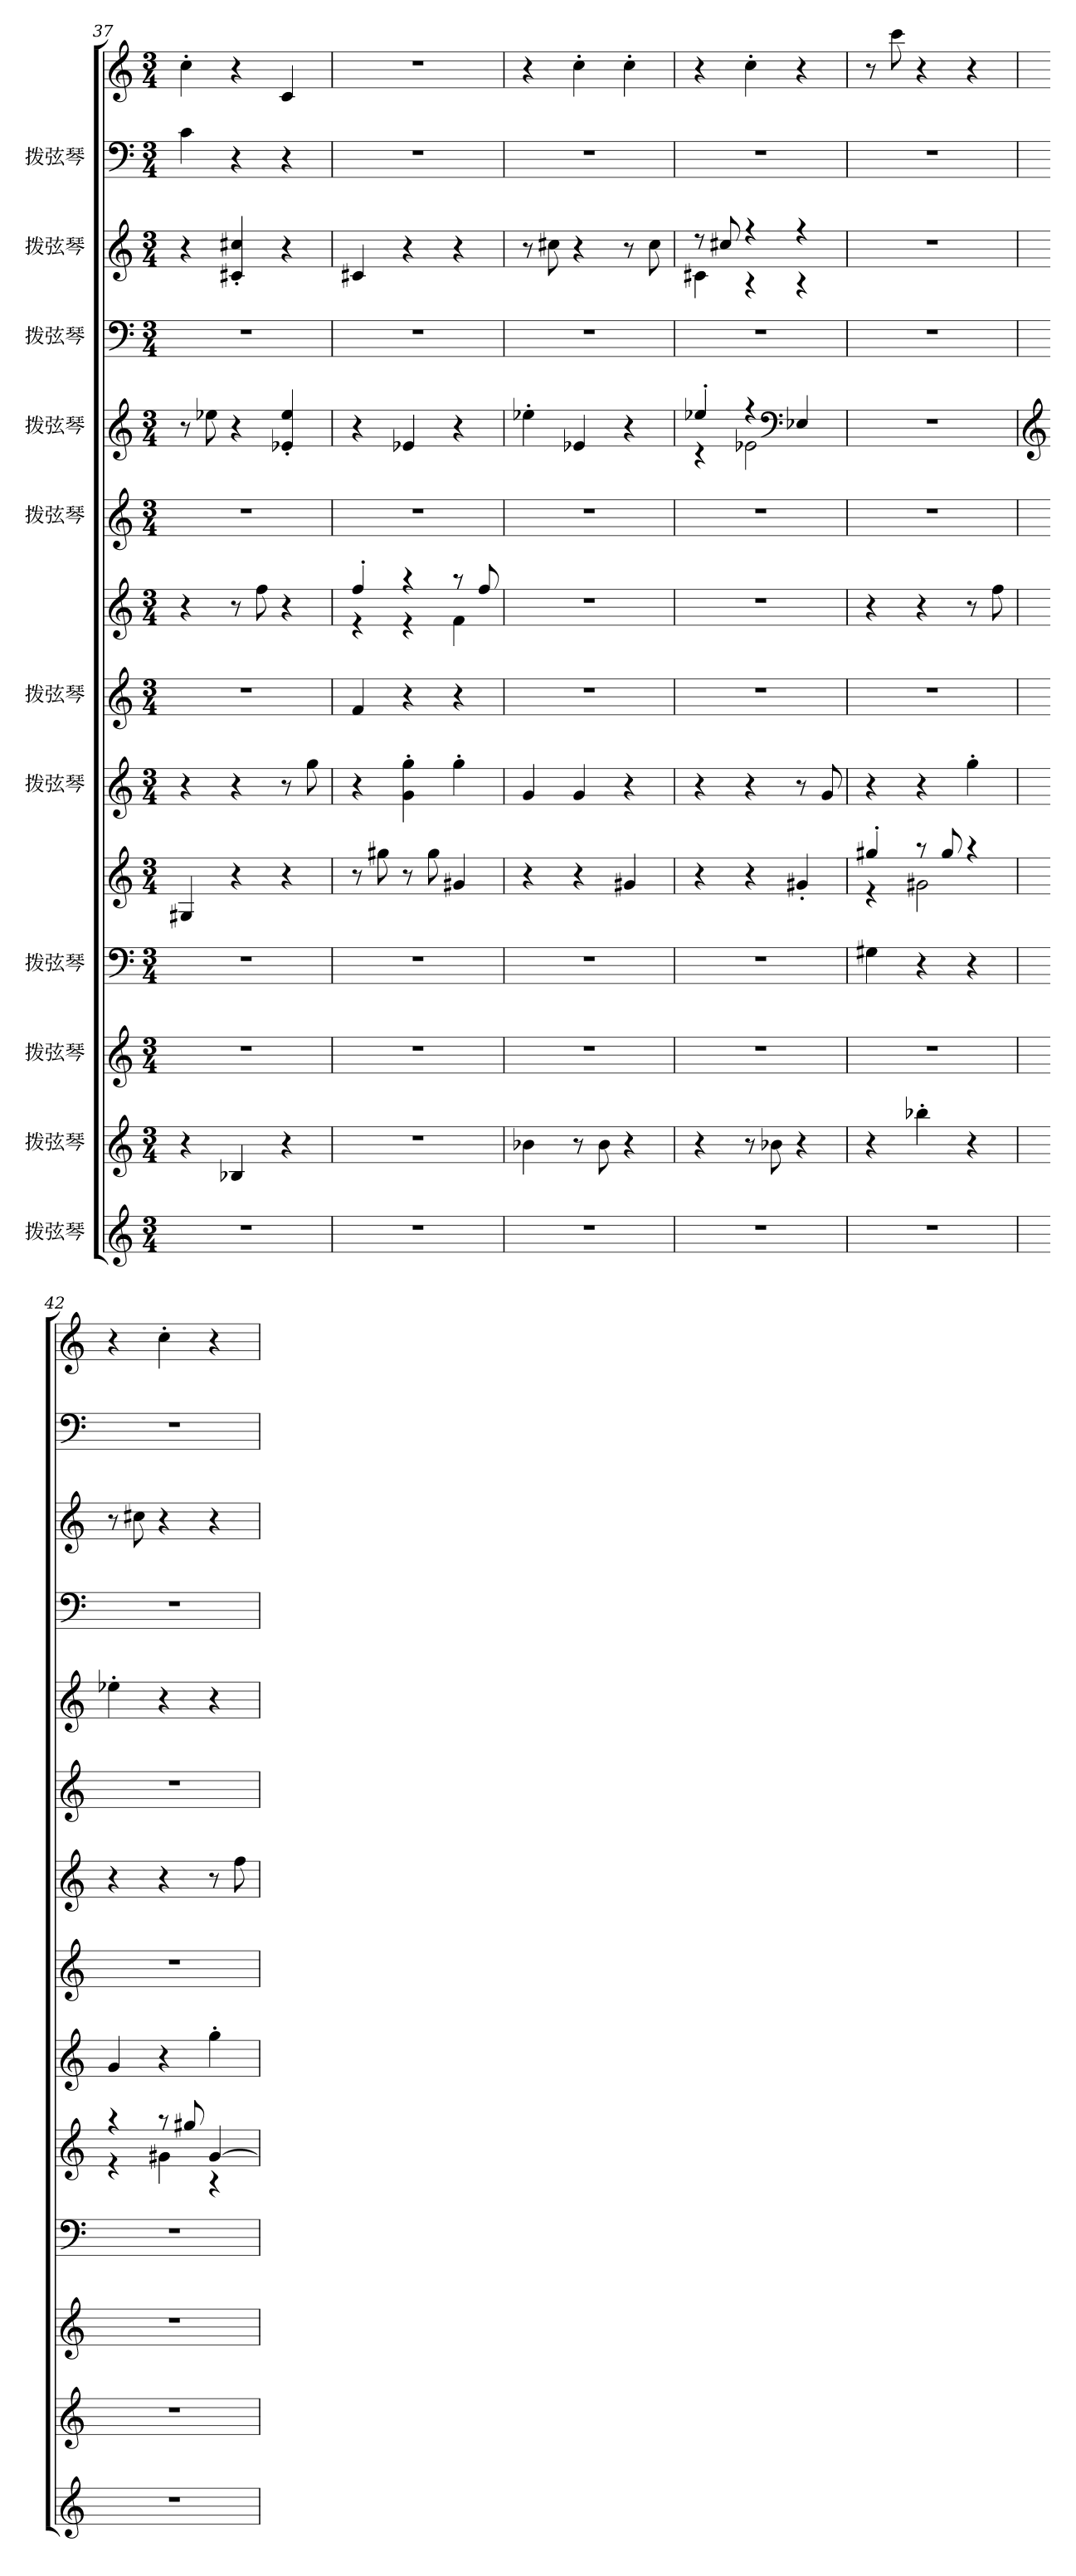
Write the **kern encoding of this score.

**kern	**kern	**kern	**kern	**kern	**kern	**kern	**kern	**kern	**kern	**kern	**kern	**kern	**kern
*part11	*part10	*part9	*part8	*part8	*part7	*part6	*part6	*part5	*part4	*part3	*part2	*part1	*part1
*staff14	*staff13	*staff12	*staff11	*staff10	*staff9	*staff8	*staff7	*staff6	*staff5	*staff4	*staff3	*staff2	*staff1
*I"拨弦琴	*I"拨弦琴	*I"拨弦琴	*I"拨弦琴	*	*I"拨弦琴	*I"拨弦琴	*	*I"拨弦琴	*I"拨弦琴	*I"拨弦琴	*I"拨弦琴	*I"拨弦琴	*
*clefG2	*clefG2	*clefG2	*clefF4	*clefG2	*clefG2	*clefG2	*clefG2	*clefG2	*clefG2	*clefF4	*clefG2	*clefF4	*clefG2
*k[]	*k[]	*k[]	*k[]	*k[]	*k[]	*k[]	*k[]	*k[]	*k[]	*k[]	*k[]	*k[]	*k[]
*M3/4	*M3/4	*M3/4	*M3/4	*M3/4	*M3/4	*M3/4	*M3/4	*M3/4	*M3/4	*M3/4	*M3/4	*M3/4	*M3/4
=37	=37	=37	=37	=37	=37	=37	=37	=37	=37	=37	=37	=37	=37
2.r	4r	2.r	2.r	4G#X/	4r	2.r	4r	2.r	8r	2.r	4r	4c\	4cc'\
.	.	.	.	.	.	.	.	.	8ee-X\	.	.	.	.
.	4B-X/	.	.	4r	4r	.	8r	.	4r	.	4c#X/' 4cc#X/'	4r	4r
.	.	.	.	.	.	.	8ff\	.	.	.	.	.	.
.	4r	.	.	4r	8r	.	4r	.	4e-X/' 4ee-/'	.	4r	4r	4c/
.	.	.	.	.	8gg\	.	.	.	.	.	.	.	.
=38	=38	=38	=38	=38	=38	=38	=38	=38	=38	=38	=38	=38	=38
*	*	*	*	*	*	*	*^	*	*	*	*	*	*
2.r	2.r	2.r	2.r	8r	4r	4f/	4ff'/	4r	2.r	4r	2.r	4c#X/	2.r	2.r
.	.	.	.	8gg#X\	.	.	.	.	.	.	.	.	.	.
.	.	.	.	8r	4g\' 4gg\'	4r	4r	4r	.	4e-X/	.	4r	.	.
.	.	.	.	8gg#\	.	.	.	.	.	.	.	.	.	.
.	.	.	.	4g#X/	4gg'\	4r	8r	4f\	.	4r	.	4r	.	.
.	.	.	.	.	.	.	8ff/	.	.	.	.	.	.	.
*	*	*	*	*	*	*	*v	*v	*	*	*	*	*	*
=39	=39	=39	=39	=39	=39	=39	=39	=39	=39	=39	=39	=39	=39
2.r	4b-X\	2.r	2.r	4r	4g/	2.r	2.r	2.r	4ee-X'\	2.r	8r	2.r	4r
.	.	.	.	.	.	.	.	.	.	.	8cc#X\	.	.
.	8r	.	.	4r	4g/	.	.	.	4e-X/	.	4r	.	4cc'\
.	8b-\	.	.	.	.	.	.	.	.	.	.	.	.
.	4r	.	.	4g#X/	4r	.	.	.	4r	.	8r	.	4cc'\
.	.	.	.	.	.	.	.	.	.	.	8cc#\	.	.
!!LO:PB:g=z
=40	=40	=40	=40	=40	=40	=40	=40	=40	=40	=40	=40	=40	=40
*	*	*	*	*	*	*	*	*	*^	*	*^	*	*
2.r	4r	2.r	2.r	4r	4r	2.r	2.r	2.r	4ee-X'/	4r	2.r	8r	4c#X\	2.r	4r
.	.	.	.	.	.	.	.	.	.	.	.	8cc#X/	.	.	.
.	8r	.	.	4r	4r	.	.	.	4r	2e-X\	.	4r	4r	.	4cc'\
.	8b-X\	.	.	.	.	.	.	.	.	.	.	.	.	.	.
*	*	*	*	*	*	*	*	*	*clefF4	*	*	*	*	*	*
.	4r	.	.	4g#X'/	8r	.	.	.	4E-X/	.	.	4r	4r	.	4r
.	.	.	.	.	8g/	.	.	.	.	.	.	.	.	.	.
*	*	*	*	*	*	*	*	*	*v	*v	*	*v	*v	*	*
=41	=41	=41	=41	=41	=41	=41	=41	=41	=41	=41	=41	=41	=41
*	*	*	*	*^	*	*	*	*	*	*	*	*	*
2.r	4r	2.r	4G#X\	4gg#X'/	4r	4r	2.r	4r	2.r	2.r	2.r	2.r	2.r	8r
.	.	.	.	.	.	.	.	.	.	.	.	.	.	8ccc\
.	4bb-X'\	.	4r	8r	2g#X\	4r	.	4r	.	.	.	.	.	4r
.	.	.	.	8gg#/	.	.	.	.	.	.	.	.	.	.
.	4r	.	4r	4r	.	4gg'\	.	8r	.	.	.	.	.	4r
.	.	.	.	.	.	.	.	8ff\	.	.	.	.	.	.
=42	=42	=42	=42	=42	=42	=42	=42	=42	=42	=42	=42	=42	=42	=42
*	*	*	*	*	*	*	*	*	*	*clefG2	*	*	*	*
2.r	2.r	2.r	2.r	4r	4r	4g/	2.r	4r	2.r	4ee-X'\	2.r	8r	2.r	4r
.	.	.	.	.	.	.	.	.	.	.	.	8cc#X\	.	.
.	.	.	.	8r	4g#X\	4r	.	4r	.	4r	.	4r	.	4cc'\
.	.	.	.	8gg#X/	.	.	.	.	.	.	.	.	.	.
.	.	.	.	[4g#/	4r	4gg'\	.	8r	.	4r	.	4r	.	4r
.	.	.	.	.	.	.	.	8ff\	.	.	.	.	.	.
*	*	*	*	*v	*v	*	*	*	*	*	*	*	*	*
=	=	=	=	=	=	=	=	=	=	=	=	=	=
*-	*-	*-	*-	*-	*-	*-	*-	*-	*-	*-	*-	*-	*-
